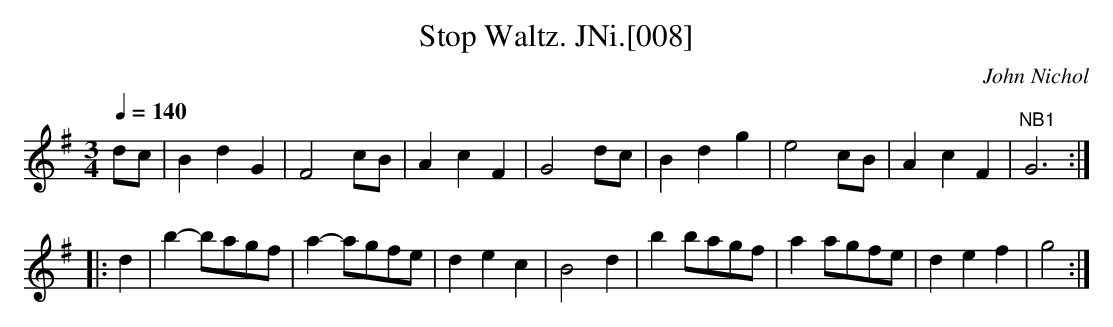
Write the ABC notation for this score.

X:1
T:Stop Waltz. JNi.[008]
C:John Nichol
M:3/4
L:1/8
Q:1/4=140
K:G
dc|B2d2G2|F4 cB|A2c2F2|G4 dc|B2d2g2|e4cB|A2c2F2|"^NB1"G6:|
|:d2|b2- bagf|a2- agfe|d2e2c2|B4d2|b2 bagf|a2 agfe| d2e2f2|g4:|
